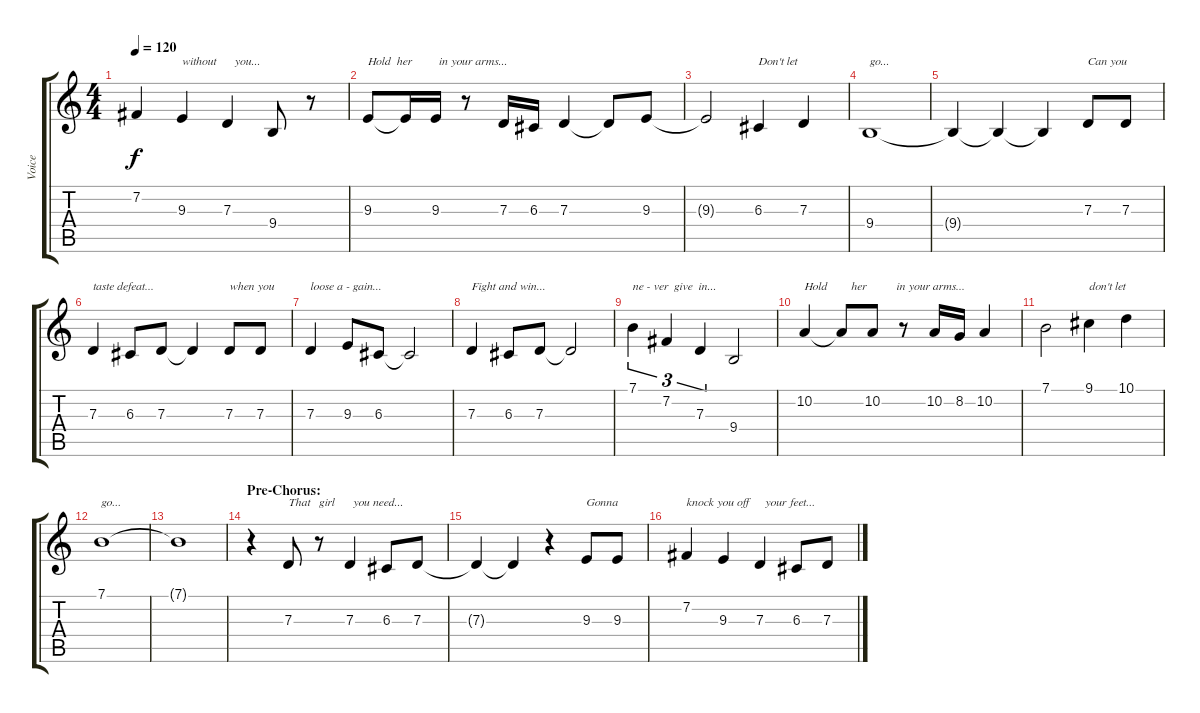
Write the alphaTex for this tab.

\track ("Voice" "Voice") {instrument oboe}
\staff {score tabs}
\tuning (E4 B3 G3 D3 A2 E2) {hide}
\ts (4 4)
\tempo 120
\clef g2
\ks c
7.2{t}.4{dy f} 9.3.4{txt "without      you..."} 7.3.4 9.4.8 r.8 |
9.3.8{txt "Hold  her         in your arms..."} 9.3{t}.16 9.3.16 r.8 7.3.16 6.3.16 7.3.4 7.3{t}.8 9.3.8 |
9.3{t}.2 6.3.4{txt "Don't let"} 7.3.4 |
9.4.1{txt "go..."} |
9.4{t}.4 9.4{t}.4 9.4{t}.4 7.3.8{txt "Can you"} 7.3.8 |
7.3.4{txt "taste defeat..."} 6.3.8 7.3.8 7.3{t}.4 7.3.8{txt "when you"} 7.3.8 |
7.3.4{txt "loose a - gain..."} 9.3.8 6.3.8 6.3{t}.2 |
7.3.4{txt "Fight and win..."} 6.3.8 7.3.8 7.3{t}.2 |
7.1.4{tu (3 2) txt "ne - ver  give  in..."} 7.2.4{tu (3 2)} 7.3.4{tu (3 2)} 9.4.2 |
10.2.4{txt "Hold        her          in your arms..."} 10.2{t}.8 10.2.8 r.8 10.2.16 8.2.16 10.2.4 |
7.1.2 9.1.4{txt "don't let"} 10.1.4 |
7.1.1{txt "go..."} |
7.1{t}.1 |
\section ("" "Pre-Chorus:")
r.4 7.3.8{txt "That   girl      you need..."} r.8 7.3.4 6.3.8 7.3.8 |
7.3{t}.4 7.3{t}.4 r.4 9.3.8{txt "Gonna"} 9.3.8 |
7.2.4{txt "knock you off     your feet..."} 9.3.4 7.3.4 6.3.8 7.3.8
